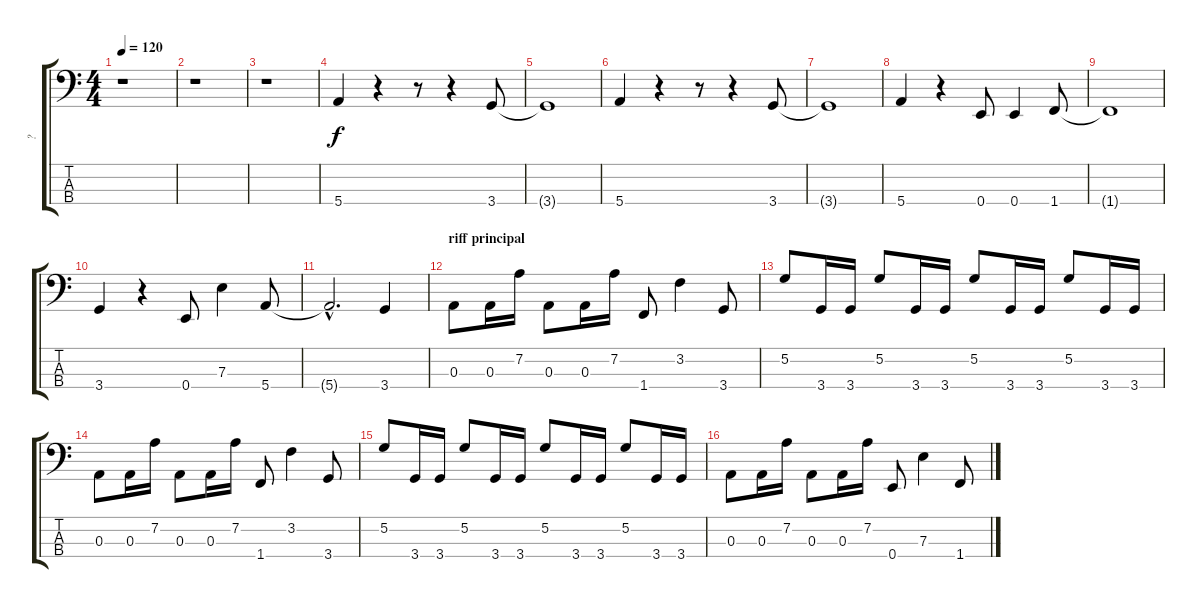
\track ("?" "?") {instrument synthbass2}
\staff {score tabs}
\tuning (G2 D2 A1 E1) {hide}
\ts (4 4)
\tempo 120
\clef f4
\ks c
r.1{dy f instrument synthbass2} |
r.1 |
r.1 |
5.4.4 r.4 r.8 r.4 3.4.8 |
3.4{t}.1 |
5.4.4 r.4 r.8 r.4 3.4.8 |
3.4{t}.1 |
5.4.4 r.4 0.4.8 0.4.4 1.4.8 |
1.4{t}.1 |
3.4.4 r.4 0.4.8 7.3.4 5.4.8 |
5.4{hac t}.2{d} 3.4.4 |
\section ("" "riff principal")
0.3.8 0.3.16 7.2.16 0.3.8 0.3.16 7.2.16 1.4.8 3.2.4 3.4.8 |
5.2.8 3.4.16 3.4.16 5.2.8 3.4.16 3.4.16 5.2.8 3.4.16 3.4.16 5.2.8 3.4.16 3.4.16 |
0.3.8 0.3.16 7.2.16 0.3.8 0.3.16 7.2.16 1.4.8 3.2.4 3.4.8 |
5.2.8 3.4.16 3.4.16 5.2.8 3.4.16 3.4.16 5.2.8 3.4.16 3.4.16 5.2.8 3.4.16 3.4.16 |
0.3.8 0.3.16 7.2.16 0.3.8 0.3.16 7.2.16 0.4.8 7.3.4 1.4.8
